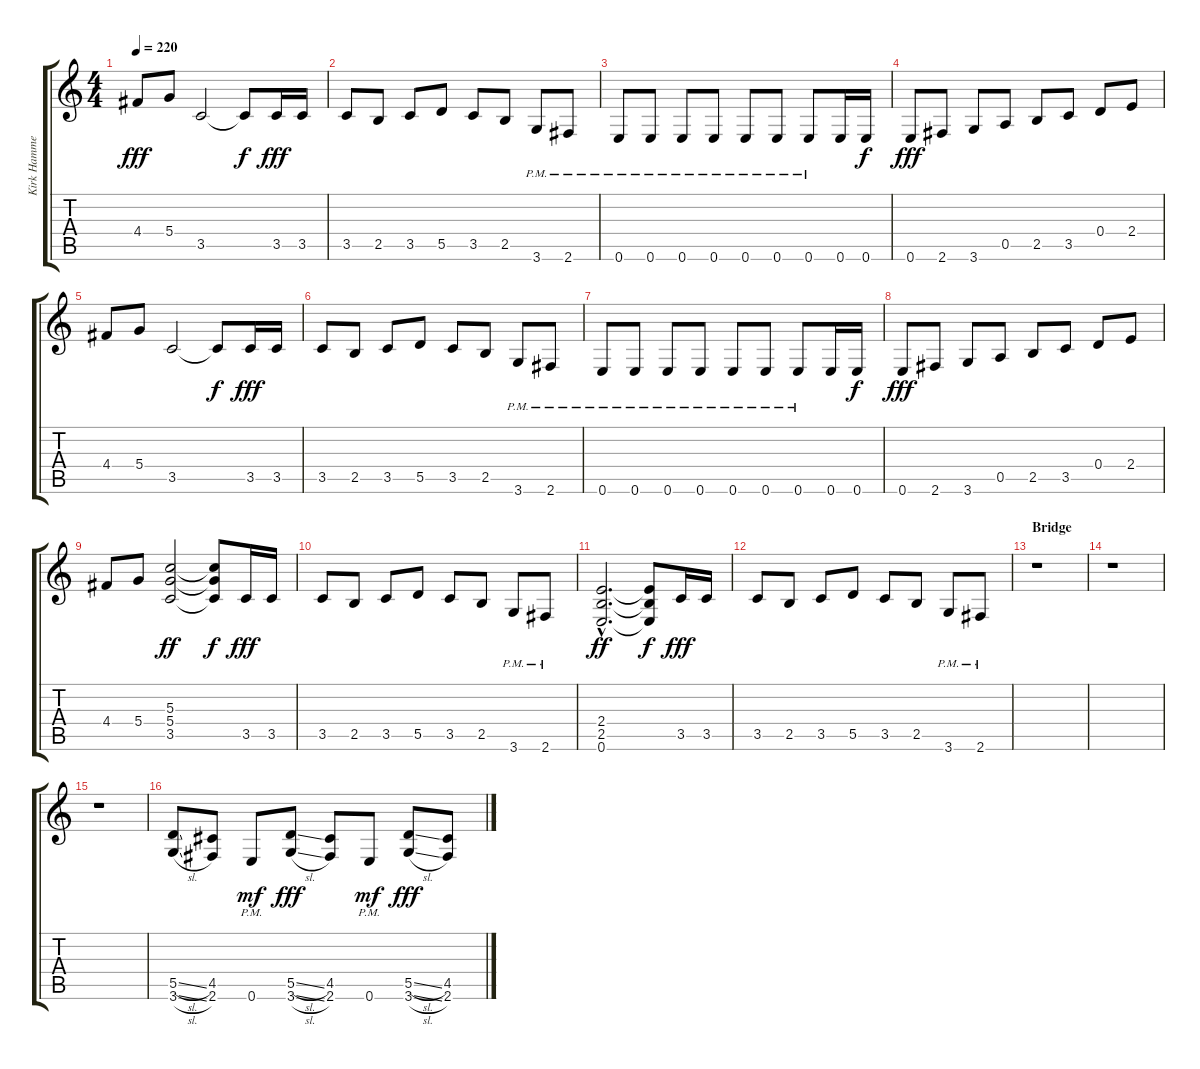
\track ("Kirk Hammet" "Kirk Hamme") {instrument distortionguitar}
\staff {score tabs}
\tuning (E4 B3 G3 D3 A2 E2) {hide}
\ts (4 4)
\tempo 220
\clef g2
\ks c
4.4.8{dy fff} 5.4.8 3.5.2 3.5{t}.8{dy f} 3.5.16{dy fff} 3.5.16 |
3.5.8 2.5.8 3.5.8 5.5.8 3.5.8 2.5.8 3.6{pm}.8 2.6{pm}.8 |
0.6{pm}.8 0.6{pm}.8 0.6{pm}.8 0.6{pm}.8 0.6{pm}.8 0.6{pm}.8 0.6{pm}.8 0.6.16 0.6.16{dy f} |
0.6.8{dy fff} 2.6.8 3.6.8 0.5.8 2.5.8 3.5.8 0.4.8 2.4.8 |
4.4.8 5.4.8 3.5.2 3.5{t}.8{dy f} 3.5.16{dy fff} 3.5.16 |
3.5.8 2.5.8 3.5.8 5.5.8 3.5.8 2.5.8 3.6{pm}.8 2.6{pm}.8 |
0.6{pm}.8 0.6{pm}.8 0.6{pm}.8 0.6{pm}.8 0.6{pm}.8 0.6{pm}.8 0.6{pm}.8 0.6.16 0.6.16{dy f} |
0.6.8{dy fff} 2.6.8 3.6.8 0.5.8 2.5.8 3.5.8 0.4.8 2.4.8 |
4.4.8 5.4.8 (5.3 5.4 3.5).2{dy ff} (5.3{t} 5.4{t} 3.5{t}).8{dy f} 3.5.16{dy fff} 3.5.16 |
3.5.8 2.5.8 3.5.8 5.5.8 3.5.8 2.5.8 3.6{pm}.8 2.6{pm}.8 |
(2.4{hac} 2.5{hac} 0.6{hac}).2{d dy ff} (2.4{t} 2.5{t} 0.6{t}).8{dy f} 3.5.16{dy fff} 3.5.16 |
3.5.8 2.5.8 3.5.8 5.5.8 3.5.8 2.5.8 3.6{pm}.8 2.6{pm}.8 |
\section ("" "Bridge")
r.1 |
r.1 |
r.1 |
(5.5{sl} 3.6{sl}).8 (4.5 2.6).8 0.6{pm}.8{dy mf} (5.5{sl} 3.6{sl}).8{dy fff} (4.5 2.6).8 0.6{pm}.8{dy mf} (5.5{sl} 3.6{sl}).8{dy fff} (4.5 2.6).8
